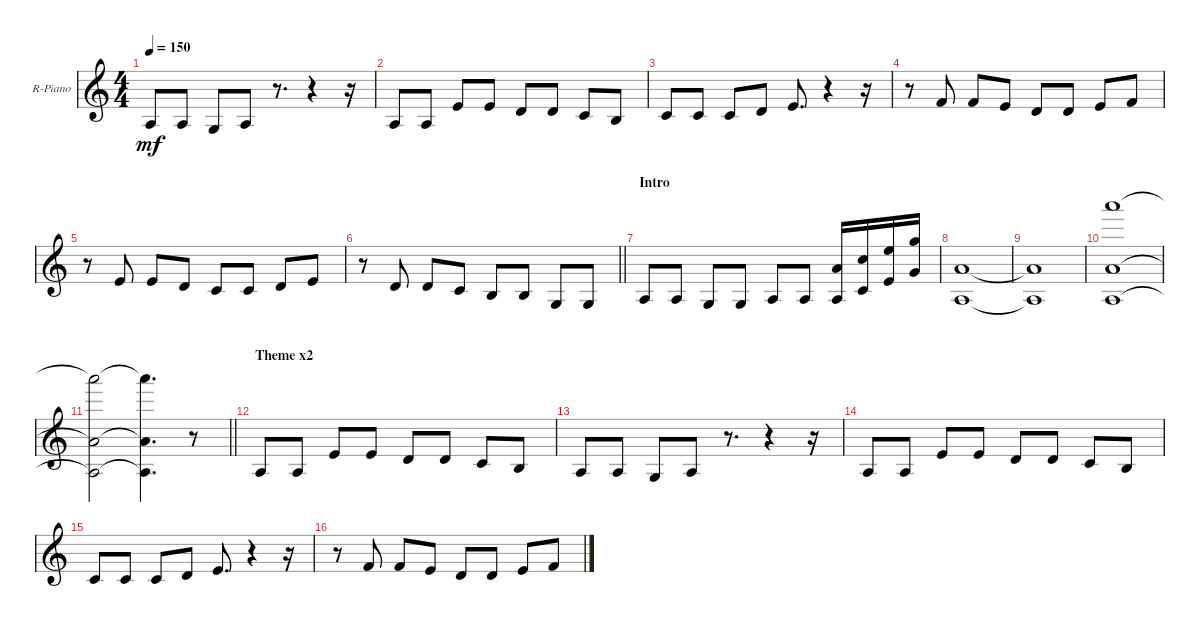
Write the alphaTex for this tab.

\bracketExtendMode groupsimilarinstruments
\firstSystemTrackNameOrientation horizontal
\otherSystemsTrackNameOrientation horizontal
\track ("Right Piano" "R-Piano") {instrument violin}
\staff {score}
\tuning (E5 A4 D4 G3)
\ts (4 4)
\tempo 150
\clef g2
\ks c
2.4.8{dy mf} 2.4.8 0.4.8 2.4.8 r.8{d} r.4 r.16 |
2.4.8 2.4.8 2.3.8 2.3.8 0.3.8 0.3.8 5.4.8 4.4.8 |
5.4.8 5.4.8 5.4.8 0.3.8 2.3.8{d} r.4 r.16 |
r.8 3.3.8 3.3.8 2.3.8 0.3.8 0.3.8 2.3.8 3.3.8 |
r.8 2.3.8 2.3.8 0.3.8 5.4.8 5.4.8 0.3.8 2.3.8 |
\barLineRight lightlight
r.8 0.3.8 0.3.8 5.4.8 4.4.8 4.4.8 0.4.8 0.4.8 |
\section ("" "Intro")
2.4.8 2.4.8 0.4.8 0.4.8 2.4.8 2.4.8 (0.2 2.4).16 (3.2 5.4).16 (0.1 2.3).16 (3.1 5.3).16 |
(2.4 0.2).1 |
(2.4{t} 0.2{t}).1 |
(17.1 2.4 0.2).1 |
\barLineRight lightlight
(17.1{t} 2.4{t} 0.2{t}).2 (17.1{t} 2.4{t} 0.2{t}).4{d} r.8 |
\section ("" "Theme x2")
2.4.8 2.4.8 2.3.8 2.3.8 0.3.8 0.3.8 5.4.8 4.4.8 |
2.4.8 2.4.8 0.4.8 2.4.8 r.8{d} r.4 r.16 |
2.4.8 2.4.8 2.3.8 2.3.8 0.3.8 0.3.8 5.4.8 4.4.8 |
5.4.8 5.4.8 5.4.8 0.3.8 2.3.8{d} r.4 r.16 |
r.8 3.3.8 3.3.8 2.3.8 0.3.8 0.3.8 2.3.8 3.3.8
